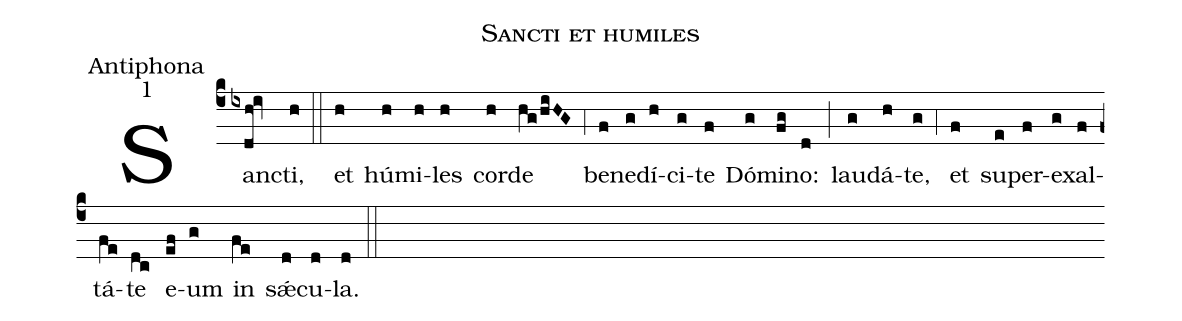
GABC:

name:Sancti et humiles;
office-part:Antiphona;
mode:1;
%%
(c4) San(ixdh!iv)cti,(h) (::)
et(h) hú(h)mi(h)les(h) cor(h)de(hg/hiHG) (,4) be(f)ne(g)dí(h)ci(g)te(f) Dó(g)mi(fg)no:(d) (;) lau(g)dá(h)te,(g) (,4) et(f) su(e)per(f)ex(g)al(f)tá(fe)te(dc) e(ef)um(g) in(fe) s{<sp>'ae</sp>}(d)cu(d)la.(d) (::)
